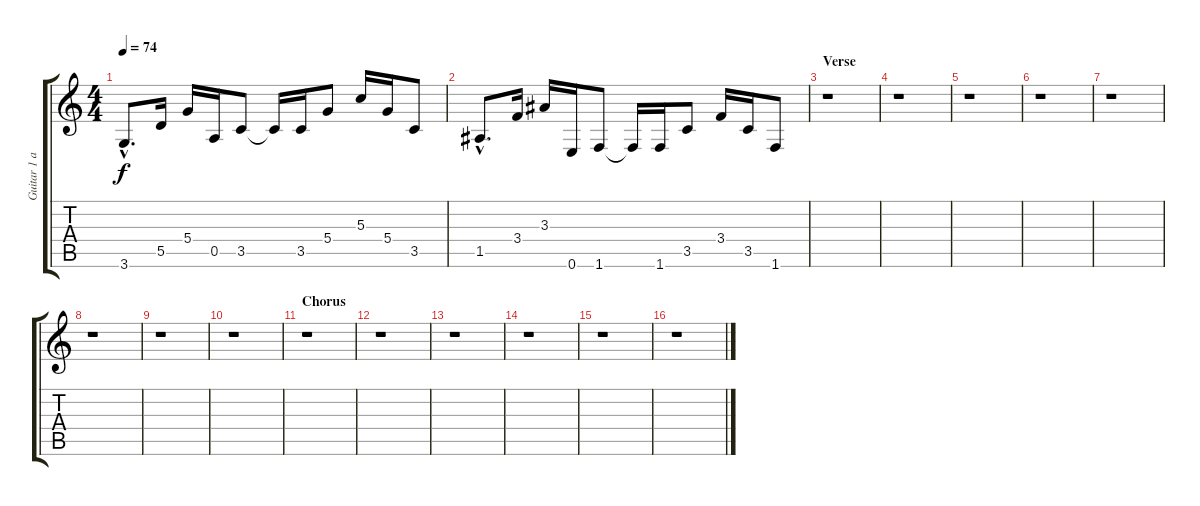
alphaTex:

\track ("Guitar 1 acou." "Guitar 1 a") {instrument acousticguitarnylon}
\staff {score tabs}
\tuning (E4 B3 G3 D3 A2 E2) {hide}
\ts (4 4)
\tempo 74
\clef g2
\ks c
3.6{hac}.8{d dy f} 5.5.16 5.4.16 0.5.16 3.5.8 3.5{t}.16 3.5.16 5.4.8 5.3.16 5.4.16 3.5.8 |
1.5{hac}.8{d} 3.4.16 3.3.16 0.6.16 1.6.8 1.6{t}.16 1.6.16 3.5.8 3.4.16 3.5.16 1.6.8 |
\section ("" "Verse")
r.1 |
r.1 |
r.1 |
r.1 |
r.1 |
r.1 |
r.1 |
r.1 |
\section ("" "Chorus")
r.1 |
r.1 |
r.1 |
r.1 |
r.1 |
r.1
